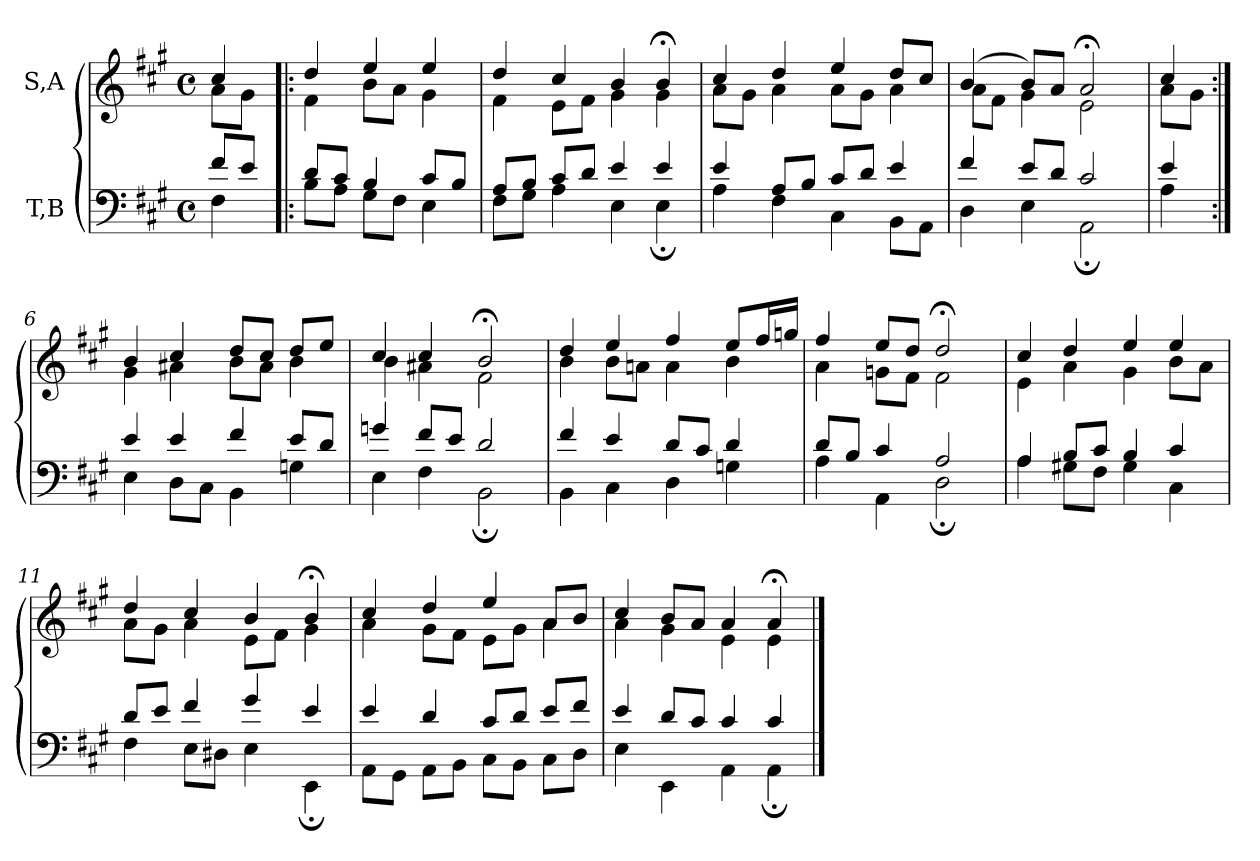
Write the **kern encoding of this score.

**kern	**kern
*part2	*part1
*staff2	*staff1
*I"T,B	*I"S,A
*clefF4	*clefG2
*k[f#c#g#]	*k[f#c#g#]
*M4/4	*M4/4
*met(c)	*met(c)
*MM67	*MM67
=	=
*^	*^
8f#L	4F#	4cc#	8aL
8eJ	.	.	8g#J
=2!|:	=2!|:	=2!|:	=2!|:
8dL	8BL	4dd	4f#
8c#J	8AJ	.	.
4B	8G#L	4ee	8bL
.	8F#J	.	8aJ
8c#L	4E	4ee	4g#
8BJ	.	.	.
=2	=2	=2	=2
8AL	8F#L	4dd	4f#
8BJ	8G#J	.	.
8c#L	4A	4cc#	8eL
8dJ	.	.	8f#J
4e	4E	4b	4g#
4e	4E;	4b;<	4g#
=3	=3	=3	=3
4e	4A	4cc#	8aL
.	.	.	8g#J
8AL	4F#	4dd	4a
8BJ	.	.	.
8c#L	4C#	4ee	8aL
8dJ	.	.	8g#J
4e	8BBL	8ddL	4a
.	8AAJ	8cc#J	.
=4	=4	=4	=4
4f#	4D	(>4b	8aL
.	.	.	8f#J
8eL	4E	8bL)	4g#
8dJ	.	8aJ	.
2c#	2AA;	2a;<	2e
=6	=6	=6	=6
4e	4A	4cc#	8aL
.	.	.	8g#J
=6:|!	=6:|!	=6:|!	=6:|!
4e	4E	4b	4g#
4e	8DL	4cc#	4a#X
.	8C#J	.	.
4f#	4BB	8ddL	8bL
.	.	8cc#J	8a#J
8eL	4Gn	8ddL	4b
8dJ	.	8eeJ	.
=7	=7	=7	=7
4gn	4E	4cc#	4b
8f#L	4F#	4cc#	4a#X
8eJ	.	.	.
2d	2BB;	2b;<	2f#
=8	=8	=8	=8
4f#	4BB	4dd	4b
4e	4C#	4ee	8bL
.	.	.	8anJ
8dL	4D	4ff#	4a
8c#J	.	.	.
4d	4Gn	8eeL	4b
.	.	16ff#L	.
.	.	16ggnJJ	.
=9	=9	=9	=9
8dL	4A	4ff#	4a
8BJ	.	.	.
4c#	4AA	8eeL	8gnL
.	.	8ddJ	8f#J
2A	2D;	2dd;<	2f#
=10	=10	=10	=10
4A	4A	4cc#	4e
8BL	8G#XL	4dd	4a
8c#J	8F#J	.	.
4B	4G#	4ee	4g#
4c#	4C#	4ee	8bL
.	.	.	8aJ
=11	=11	=11	=11
8dL	4F#	4dd	8aL
8eJ	.	.	8g#J
4f#	8EL	4cc#	4a
.	8D#XJ	.	.
4g#	4E	4b	8eL
.	.	.	8f#J
4e	4EE;	4b;<	4g#
=12	=12	=12	=12
4e	8AAL	4cc#	4a
.	8GG#J	.	.
4d	8AAL	4dd	8g#L
.	8BBJ	.	8f#J
8c#L	8C#L	4ee	8eL
8dJ	8BBJ	.	8g#J
8eL	8C#L	8aL	4a
8f#J	8DJ	8bJ	.
=13	=13	=13	=13
4e	4E	4cc#	4a
8dL	4EE	8bL	4g#
8c#J	.	8aJ	.
4c#	4AA	4a	4e
4c#	4AA;	4a;<	4e
*v	*v	*	*
*	*v	*v
==	==
*-	*-
